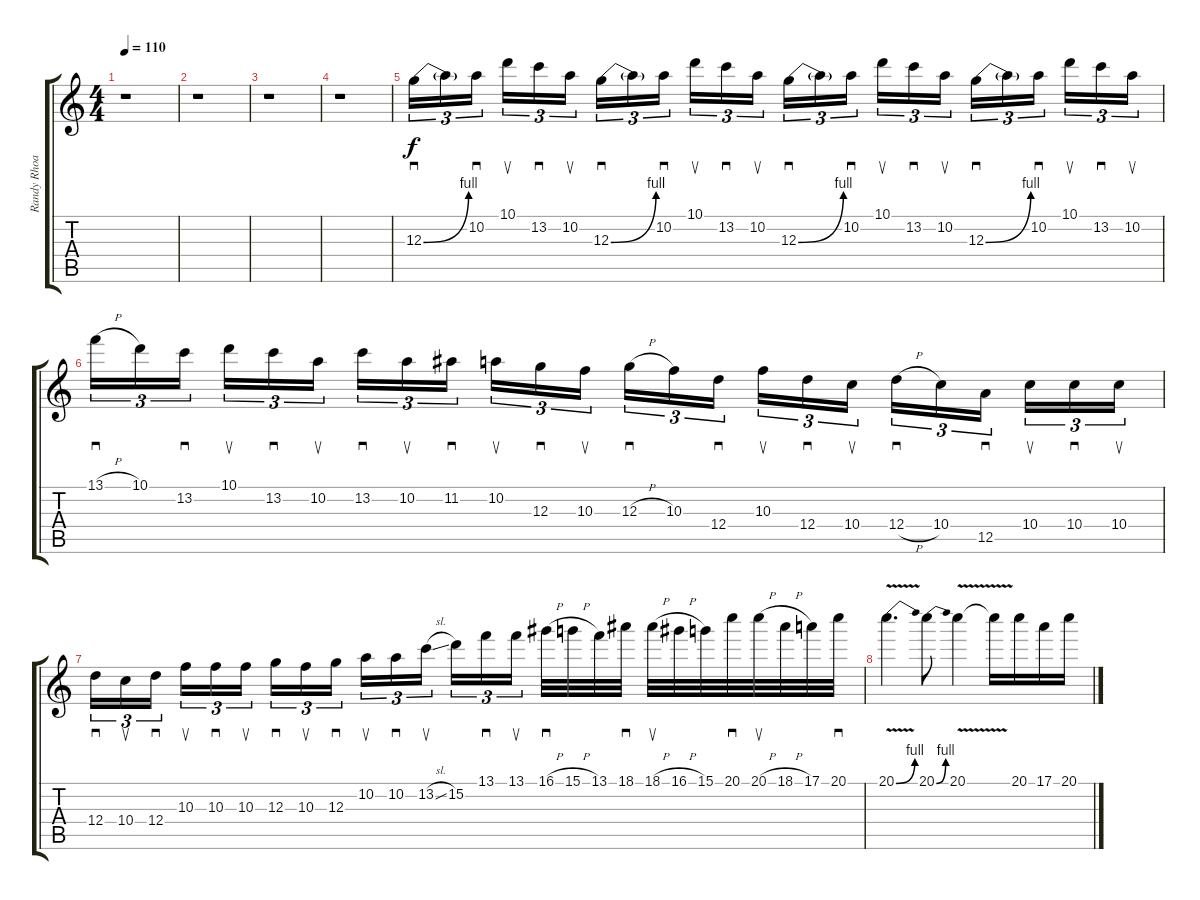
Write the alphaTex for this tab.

\track ("Randy Rhoads (Solo)" "Randy Rhoa") {instrument distortionguitar}
\staff {score tabs}
\tuning (E4 B3 G3 D3 A2 E2) {hide}
\ts (4 4)
\tempo 110
\clef g2
\ks c
r.1{dy f} |
r.1 |
r.1 |
r.1 |
12.3{be (bend 0 0 60 4)}.16{sd tu (3 2)} 12.3{t}.16{tu (3 2)} 10.2.16{sd tu (3 2) beam splitsecondary} 10.1.16{su tu (3 2)} 13.2.16{sd tu (3 2)} 10.2.16{su tu (3 2)} 12.3{be (bend 0 0 60 4)}.16{sd tu (3 2)} 12.3{t}.16{tu (3 2)} 10.2.16{sd tu (3 2) beam splitsecondary} 10.1.16{su tu (3 2)} 13.2.16{sd tu (3 2)} 10.2.16{su tu (3 2)} 12.3{be (bend 0 0 60 4)}.16{sd tu (3 2)} 12.3{t}.16{tu (3 2)} 10.2.16{sd tu (3 2) beam splitsecondary} 10.1.16{su tu (3 2)} 13.2.16{sd tu (3 2)} 10.2.16{su tu (3 2)} 12.3{be (bend 0 0 60 4)}.16{sd tu (3 2)} 12.3{t}.16{tu (3 2)} 10.2.16{sd tu (3 2) beam splitsecondary} 10.1.16{su tu (3 2)} 13.2.16{sd tu (3 2)} 10.2.16{su tu (3 2)} |
13.1{h}.16{sd tu (3 2)} 10.1.16{tu (3 2)} 13.2.16{sd tu (3 2) beam splitsecondary} 10.1.16{su tu (3 2)} 13.2.16{sd tu (3 2)} 10.2.16{su tu (3 2)} 13.2.16{sd tu (3 2)} 10.2.16{su tu (3 2)} 11.2.16{sd tu (3 2) beam splitsecondary} 10.2.16{su tu (3 2)} 12.3.16{sd tu (3 2)} 10.3.16{su tu (3 2)} 12.3{h}.16{sd tu (3 2)} 10.3.16{tu (3 2)} 12.4.16{sd tu (3 2) beam splitsecondary} 10.3.16{su tu (3 2)} 12.4.16{sd tu (3 2)} 10.4.16{su tu (3 2)} 12.4{h}.16{sd tu (3 2)} 10.4.16{tu (3 2)} 12.5.16{sd tu (3 2) beam splitsecondary} 10.4.16{su tu (3 2)} 10.4.16{sd tu (3 2)} 10.4.16{su tu (3 2)} |
12.4.16{sd tu (3 2)} 10.4.16{su tu (3 2)} 12.4.16{sd tu (3 2) beam splitsecondary} 10.3.16{su tu (3 2)} 10.3.16{sd tu (3 2)} 10.3.16{su tu (3 2)} 12.3.16{sd tu (3 2)} 10.3.16{su tu (3 2)} 12.3.16{sd tu (3 2) beam splitsecondary} 10.2.16{su tu (3 2)} 10.2.16{sd tu (3 2)} 13.2{sl}.16{su tu (3 2)} 15.2.16{tu (3 2)} 13.1.16{sd tu (3 2)} 13.1.16{su tu (3 2) beam splitsecondary} 16.1{h}.32{sd} 15.1{h}.32 13.1.32 18.1.32{sd} 18.1{h}.32{su} 16.1{h}.32 15.1.32 20.1.32{sd} 20.1{h}.32{su} 18.1{h}.32 17.1.32 20.1.32{sd} |
20.1{be (bend 0 0 60 4) v}.4{d} 20.1{be (bend 0 0 60 4)}.8 20.1{v}.4 20.1{t}.16 20.1.16 17.1.16 20.1.16
